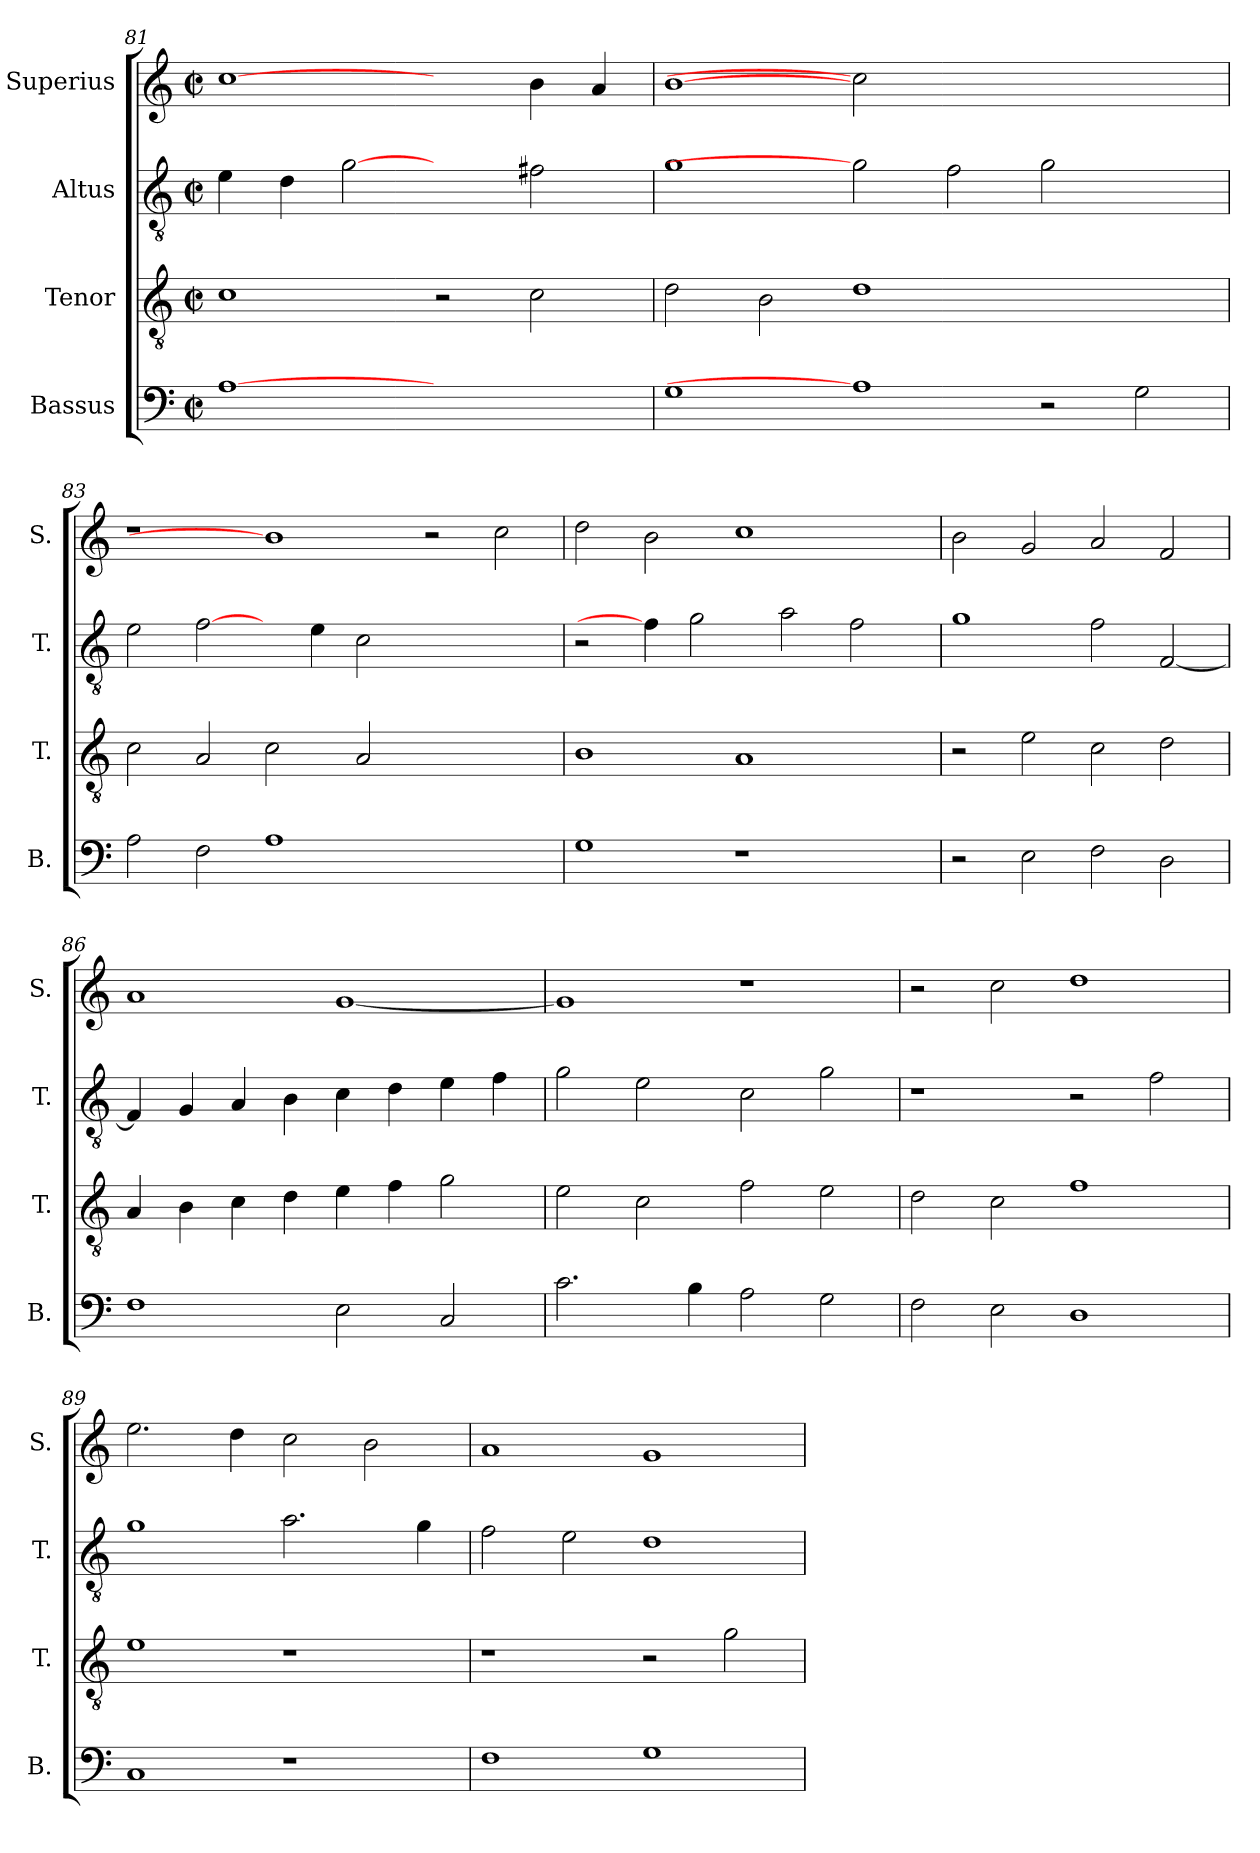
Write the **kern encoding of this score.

**kern	**kern	**kern	**kern
*part4	*part3	*part2	*part1
*staff4	*staff3	*staff2	*staff1
*I"Bassus	*I"Tenor	*I"Altus	*I"Superius
*I'B.	*I'T.	*I'T.	*I'S.
*clefF4	*clefGv2	*clefGv2	*clefG2
*	*ITrd7c12	*ITrd7c12	*
*k[]	*k[]	*k[]	*k[]
*C:	*C:	*C:	*C:
*M2/2	*M2/2	*M2/2	*M2/2
*met(c|)	*met(c|)	*met(c|)	*met(c|)
=81	=81	=81	=81
[1Ai	1Ci	4Ei\	[1cci
.	.	4Di\	.
.	.	[2Gi	.
1ryy	2r	2ryy	2ryy
.	2Ci\	2F#Xi\	4bi\
.	.	.	4ai/
=82	=82	=82	=82
1Gi	2Di\	1Gi	[1bi
.	2BBi\	.	.
1Ai]	1Di	2Gi]	2cci]
.	.	2Fi\	1.ryy
2r	1ryy	2Gi\	.
2Gi\	.	2ryy	.
=83	=83	=83	=83
2Ai\	2Ci\	2Ei\	1r
2Fi\	2AAi/	[2Fi\	.
1Ai	2Ci\	4ryy	1bi]
.	.	4Ei\	.
.	2AAi/	2Ci\	.
1ryy	1ryy	1ryy	2r
.	.	.	2cci\
!!LO:LB:g=z
=84	=84	=84	=84
1Gi	1BBi	2r	2ddi\
.	.	4Fi\]	2bi\
.	.	2Gi\	.
1r	1AAi	.	1cci
.	.	2Ai\	.
.	.	2Fi\	.
4ryy	4ryy	.	4ryy
=85	=85	=85	=85
2r	2r	1Gi	2bi\
2Ei\	2Ei\	.	2gi/
2Fi\	2Ci\	2Fi\	2ai/
2Di\	2Di\	[<2FFi/	2fi/
=86	=86	=86	=86
1Fi	4AAi/	4FFi/]	1ai
.	4BBi\	4GGi/	.
.	4Ci\	4AAi/	.
.	4Di\	4BBi\	.
2Ei\	4Ei\	4Ci\	[<1gi
.	4Fi\	4Di\	.
2Ci/	2Gi\	4Ei\	.
.	.	4Fi\	.
=87	=87	=87	=87
2.ci\	2Ei\	2Gi\	1gi]
.	2Ci\	2Ei\	.
4Bi\	.	.	.
2Ai\	2Fi\	2Ci\	1r
2Gi\	2Ei\	2Gi\	.
=88	=88	=88	=88
2Fi\	2Di\	1r	2r
2Ei\	2Ci\	.	2cci\
1Di	1Fi	2r	1ddi
.	.	2Fi\	.
!!LO:PB:g=z
=89	=89	=89	=89
1Ci	1Ei	1Gi	2.eei\
.	.	.	4ddi\
1r	1r	2.Ai\	2cci\
.	.	.	2bi\
.	.	4Gi\	.
=90	=90	=90	=90
1Fi	1r	2Fi\	1ai
.	.	2Ei\	.
1Gi	2r	1Di	1gi
.	2Gi\	.	.
=	=	=	=
*-	*-	*-	*-
